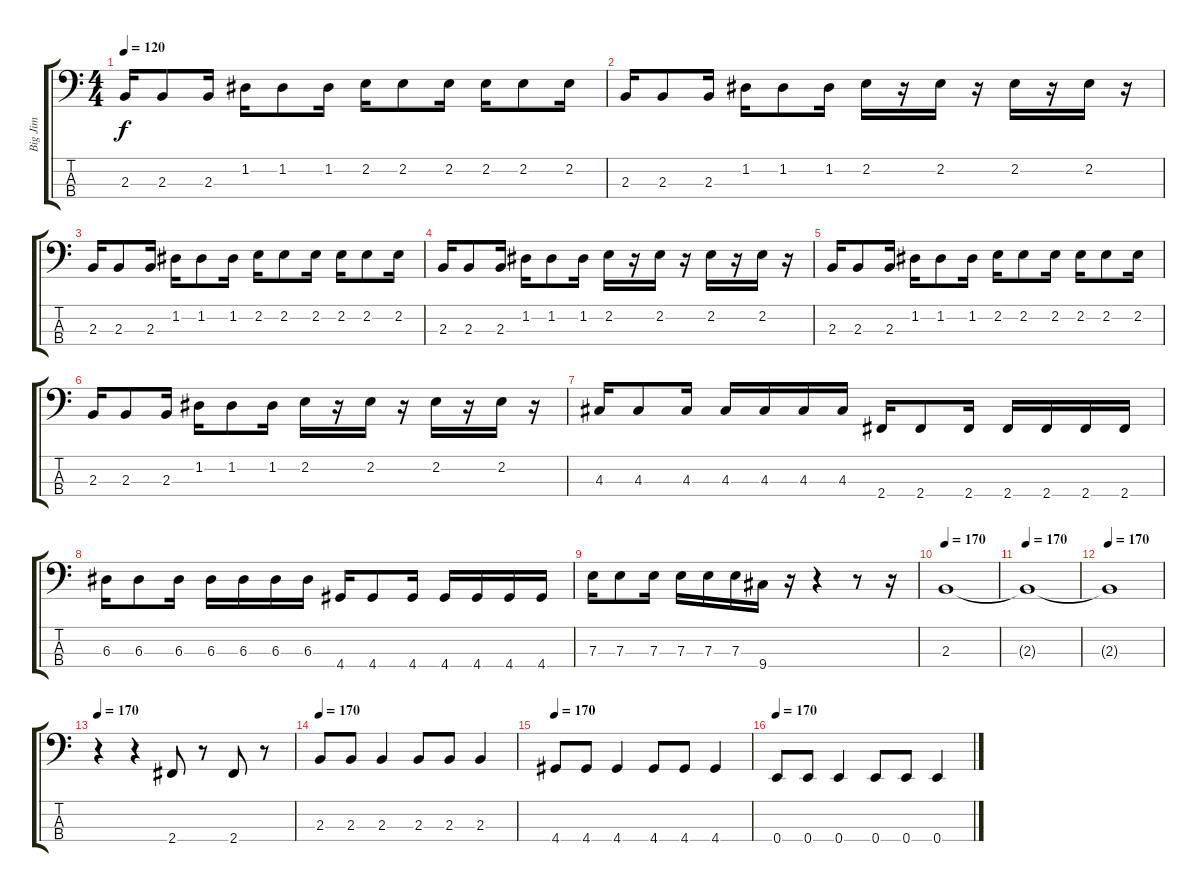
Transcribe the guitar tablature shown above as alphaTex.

\track ("Big Jim" "Big Jim") {instrument electricbasspick}
\staff {score tabs}
\tuning (G2 D2 A1 E1) {hide}
\ts (4 4)
\tempo 120
\clef f4
\ks c
2.3.16{dy f} 2.3.8 2.3.16 1.2.16 1.2.8 1.2.16 2.2.16 2.2.8 2.2.16 2.2.16 2.2.8 2.2.16 |
2.3.16 2.3.8 2.3.16 1.2.16 1.2.8 1.2.16 2.2.16 r.16 2.2.16 r.16 2.2.16 r.16 2.2.16 r.16 |
2.3.16 2.3.8 2.3.16 1.2.16 1.2.8 1.2.16 2.2.16 2.2.8 2.2.16 2.2.16 2.2.8 2.2.16 |
2.3.16 2.3.8 2.3.16 1.2.16 1.2.8 1.2.16 2.2.16 r.16 2.2.16 r.16 2.2.16 r.16 2.2.16 r.16 |
2.3.16 2.3.8 2.3.16 1.2.16 1.2.8 1.2.16 2.2.16 2.2.8 2.2.16 2.2.16 2.2.8 2.2.16 |
2.3.16 2.3.8 2.3.16 1.2.16 1.2.8 1.2.16 2.2.16 r.16 2.2.16 r.16 2.2.16 r.16 2.2.16 r.16 |
4.3.16 4.3.8 4.3.16 4.3.16 4.3.16 4.3.16 4.3.16 2.4.16 2.4.8 2.4.16 2.4.16 2.4.16 2.4.16 2.4.16 |
6.3.16 6.3.8 6.3.16 6.3.16 6.3.16 6.3.16 6.3.16 4.4.16 4.4.8 4.4.16 4.4.16 4.4.16 4.4.16 4.4.16 |
7.3.16 7.3.8 7.3.16 7.3.16 7.3.16 7.3.16 9.4.16 r.16 r.4 r.8 r.16 |
\tempo 170
2.3.1 |
\tempo 170
2.3{t}.1 |
\tempo 170
2.3{t}.1 |
\tempo 170
r.4 r.4 2.4.8 r.8 2.4.8 r.8 |
\tempo 170
2.3.8 2.3.8 2.3.4 2.3.8 2.3.8 2.3.4 |
\tempo 170
4.4.8 4.4.8 4.4.4 4.4.8 4.4.8 4.4.4 |
\tempo 170
0.4.8 0.4.8 0.4.4 0.4.8 0.4.8 0.4.4
